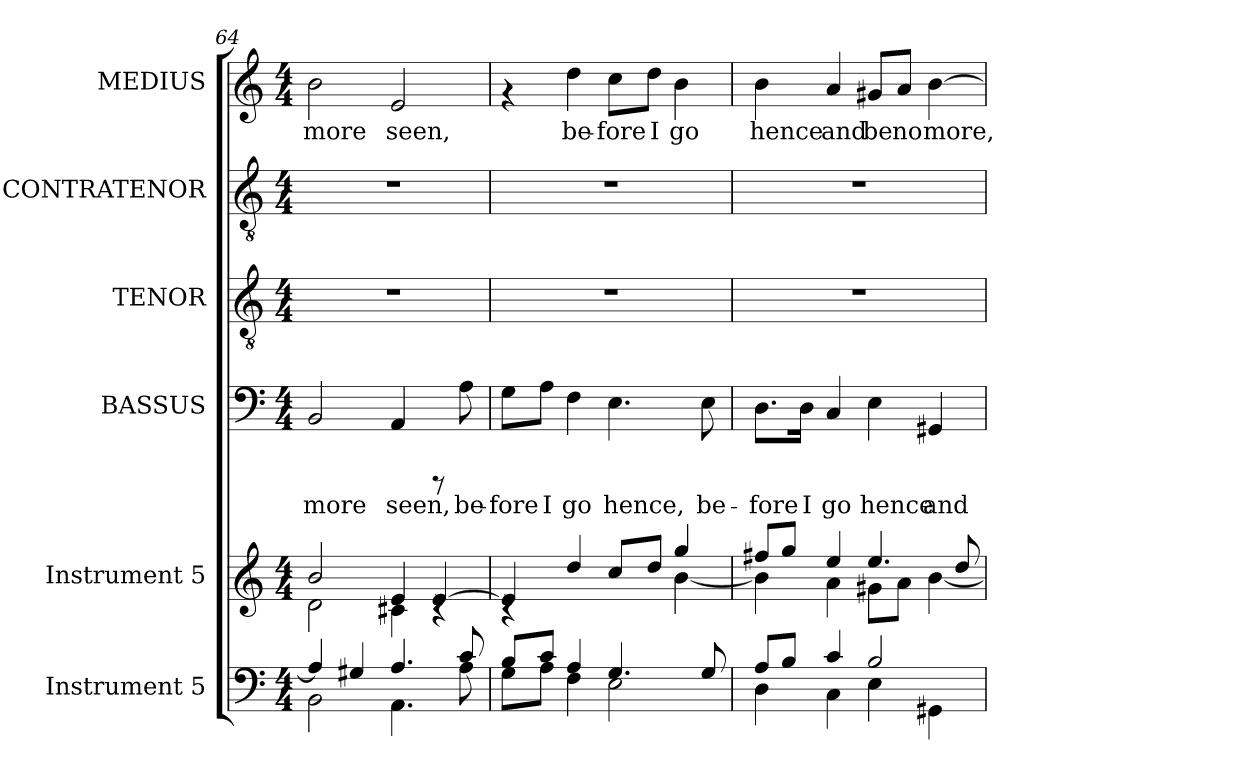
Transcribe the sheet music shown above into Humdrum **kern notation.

**kern	**kern	**kern	**text	**kern	**kern	**kern	**text
*part6	*part5	*part4	*part4	*part3	*part2	*part1	*part1
*staff6	*staff5	*staff4	*staff4	*staff3	*staff2	*staff1	*staff1
*I"Instrument 5	*I"Instrument 5	*I"BASSUS	*	*I"TENOR	*I"CONTRATENOR	*I"MEDIUS	*
*	*	*I'B	*	*	*	*I'S	*
*clefF4	*clefG2	*clefF4	*	*clefGv2	*clefGv2	*clefG2	*
*k[]	*k[]	*k[]	*	*k[]	*k[]	*k[]	*
*C:	*C:	*C:	*	*C:	*C:	*C:	*
*M4/4	*M4/4	*M4/4	*	*M4/4	*M4/4	*M4/4	*
=64	=64	=64	=64	=64	=64	=64	=64
*^	*^	*	*	*	*	*	*
!	!	!	!	!	!LO:LY:b	!	!	!	!LO:LY:b:cj
4A/]	2BB\	2b/	2d\	2BB/	more	1r	1r	2b\	more
4G#X/	.	.	.	.	.	.	.	.	.
!	!	!	!	!	!LO:LY:b	!	!	!	!LO:LY:b:cj
4.A/	4.AA\	4e/	4c#X\	4AA/	seen,	.	.	2e/	seen,
.	.	[>4e/	4rc	8rCCC	.	.	.	.	.
!	!	!	!	!	!LO:LY:b	!	!	!	!
8c/	8A\	.	.	8A\	be-	.	.	.	.
=65	=65	=65	=65	=65	=65	=65	=65	=65	=65
!	!	!	!	!	!LO:LY:b	!	!	!	!
8B/L	8G\L	4e/]	4rc	8G\L	-fore	1r	1r	4rf	.
!	!	!	!	!	!LO:LY:b	!	!	!	!
8c/J	8A\J	.	.	8A\J	I	.	.	.	.
!	!	!	!	!	!LO:LY:b	!	!	!	!LO:LY:b:cj
4A/	4F\	4dd/	2ryy	4F\	go	.	.	4dd\	be-
!	!	!	!	!	!LO:LY:b	!	!	!	!LO:LY:b:cj
4.G/	2E\	8cc/L	.	4.E\	hence,	.	.	8cc\L	-fore
!	!	!	!	!	!	!	!	!	!LO:LY:b:cj
.	.	8dd/J	.	.	.	.	.	8dd\J	I
!	!	!	!	!	!	!	!	!	!LO:LY:b:cj
.	.	4gg/	[<4b\	.	.	.	.	4b\	go
!	!	!	!	!	!LO:LY:b	!	!	!	!
8G/	.	.	.	8E\	be-	.	.	.	.
=66	=66	=66	=66	=66	=66	=66	=66	=66	=66
!	!	!	!	!	!LO:LY:b	!	!	!	!LO:LY:b:cj
8A/L	4D\	8ff#X/L	4b\]	8.D\L	-fore	1r	1r	4b\	hence
8B/J	.	8gg/J	.	.	.	.	.	.	.
!	!	!	!	!	!LO:LY:b	!	!	!	!
.	.	.	.	16D\J	I	.	.	.	.
!	!	!	!	!	!LO:LY:b	!	!	!	!LO:LY:b:cj
4c/	4C\	4ee/	4a\	4C/	go	.	.	4a/	and
!	!	!	!	!	!LO:LY:b	!	!	!	!LO:LY:b:cj
2B/	4E\	4.ee/	8g#X\L	4E\	hence	.	.	8g#X/L	be
!	!	!	!	!	!	!	!	!	!LO:LY:b:cj
.	.	.	8a\J	.	.	.	.	8a/J	no
!	!	!	!	!	!LO:LY:b	!	!	!	!LO:LY:b:cj
.	4GG#X\	.	[<4b\	4GG#X/	and	.	.	[>4b\	more,
.	.	8dd/	.	.	.	.	.	.	.
*v	*v	*	*	*	*	*	*	*	*
*	*v	*v	*	*	*	*	*	*
=	=	=	=	=	=	=	=
*-	*-	*-	*-	*-	*-	*-	*-
